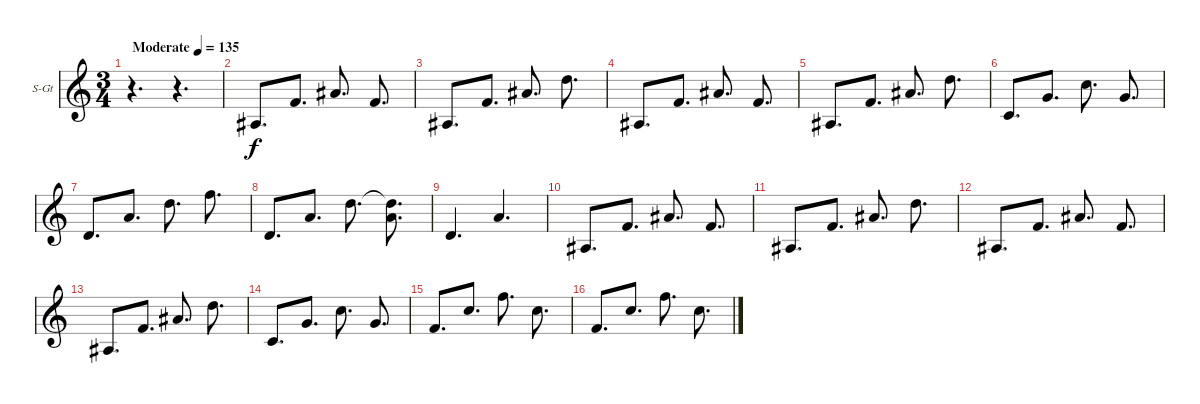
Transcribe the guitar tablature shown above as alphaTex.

\bracketExtendMode groupsimilarinstruments
\firstSystemTrackNameOrientation horizontal
\otherSystemsTrackNameOrientation horizontal
\track ("Äîðîæêà 2" "S-Gt") {instrument acousticgrandpiano}
\staff {score}
\tuning (E4 B3 G3 D3 A2 E2)
\displaytranspose 12
\ts (3 4)
\tempo (135 "Moderate")
\clef g2
\ks c
r.4{d dy f instrument acousticgrandpiano} r.4{d} |
6.6.8{d} 8.5.8{d} 8.4.8{d} 8.5.8{d} |
6.6.8{d} 8.5.8{d} 8.4.8{d} 12.4.8{d} |
6.6.8{d} 8.5.8{d} 8.4.8{d} 8.5.8{d} |
6.6.8{d} 8.5.8{d} 8.4.8{d} 12.4.8{d} |
8.6.8{d} 10.5.8{d} 10.4.8{d} 10.5.8{d} |
10.6.8{d} 12.5.8{d} 12.4.8{d} 15.4.8{d} |
10.6.8{d} 12.5.8{d} 12.4.8{d} (12.4{t} 12.5).8{d} |
10.6.4{d} 12.5.4{d} |
6.6.8{d} 8.5.8{d} 8.4.8{d} 8.5.8{d} |
6.6.8{d} 8.5.8{d} 8.4.8{d} 12.4.8{d} |
6.6.8{d} 8.5.8{d} 8.4.8{d} 8.5.8{d} |
6.6.8{d} 8.5.8{d} 8.4.8{d} 12.4.8{d} |
8.6.8{d} 10.5.8{d} 10.4.8{d} 10.5.8{d} |
13.6.8{d} 15.5.8{d} 15.4.8{d} 15.5.8{d} |
13.6.8{d} 15.5.8{d} 15.4.8{d} 15.5.8{d}
